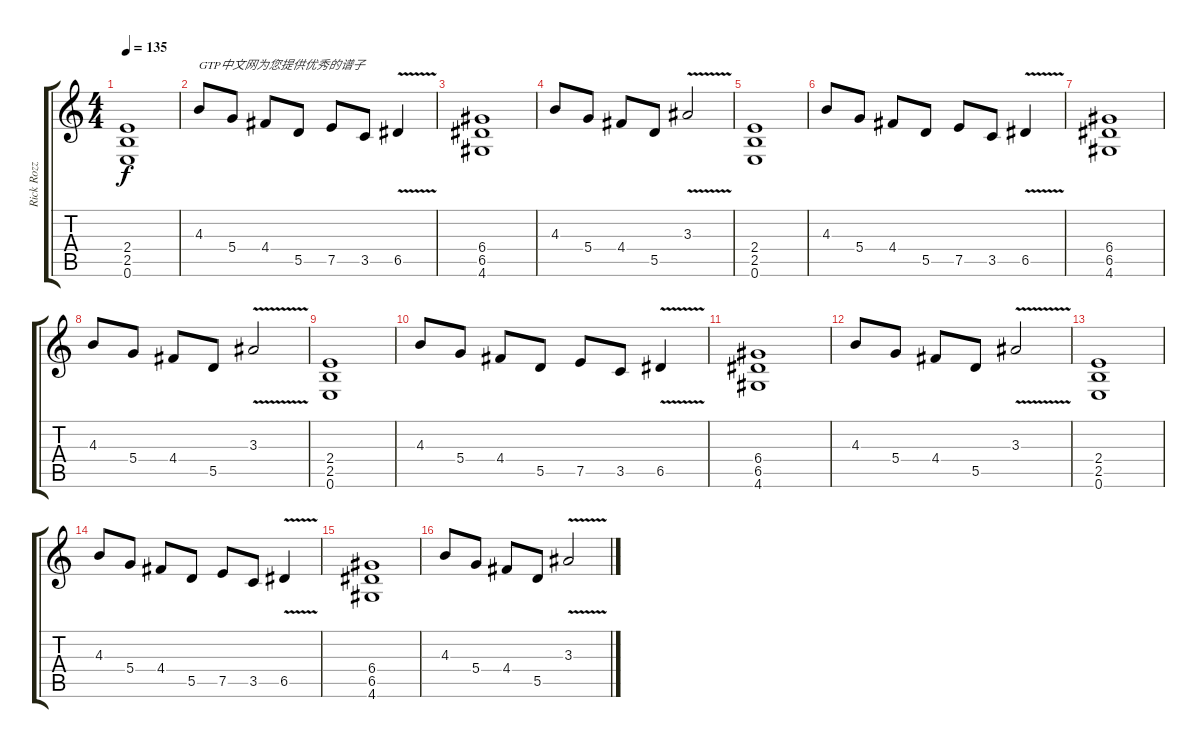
\track ("Rick Rozz" "Rick Rozz") {instrument distortionguitar}
\staff {score tabs}
\tuning (E4 B3 G3 D3 A2 E2) {hide}
\ts (4 4)
\tempo 135
\clef g2
\ks c
(2.4 2.5 0.6).1{dy f instrument distortionguitar} |
4.3.8{txt "GTP中文网为您提供优秀的谱子"} 5.4.8 4.4.8 5.5.8 7.5.8 3.5.8 6.5{v}.4 |
(6.4 6.5 4.6).1 |
4.3.8 5.4.8 4.4.8 5.5.8 3.3{v}.2 |
(2.4 2.5 0.6).1 |
4.3.8 5.4.8 4.4.8 5.5.8 7.5.8 3.5.8 6.5{v}.4 |
(6.4 6.5 4.6).1 |
4.3.8 5.4.8 4.4.8 5.5.8 3.3{v}.2 |
(2.4 2.5 0.6).1 |
4.3.8 5.4.8 4.4.8 5.5.8 7.5.8 3.5.8 6.5{v}.4 |
(6.4 6.5 4.6).1 |
4.3.8 5.4.8 4.4.8 5.5.8 3.3{v}.2 |
(2.4 2.5 0.6).1 |
4.3.8 5.4.8 4.4.8 5.5.8 7.5.8 3.5.8 6.5{v}.4 |
(6.4 6.5 4.6).1 |
4.3.8 5.4.8 4.4.8 5.5.8 3.3{v}.2
